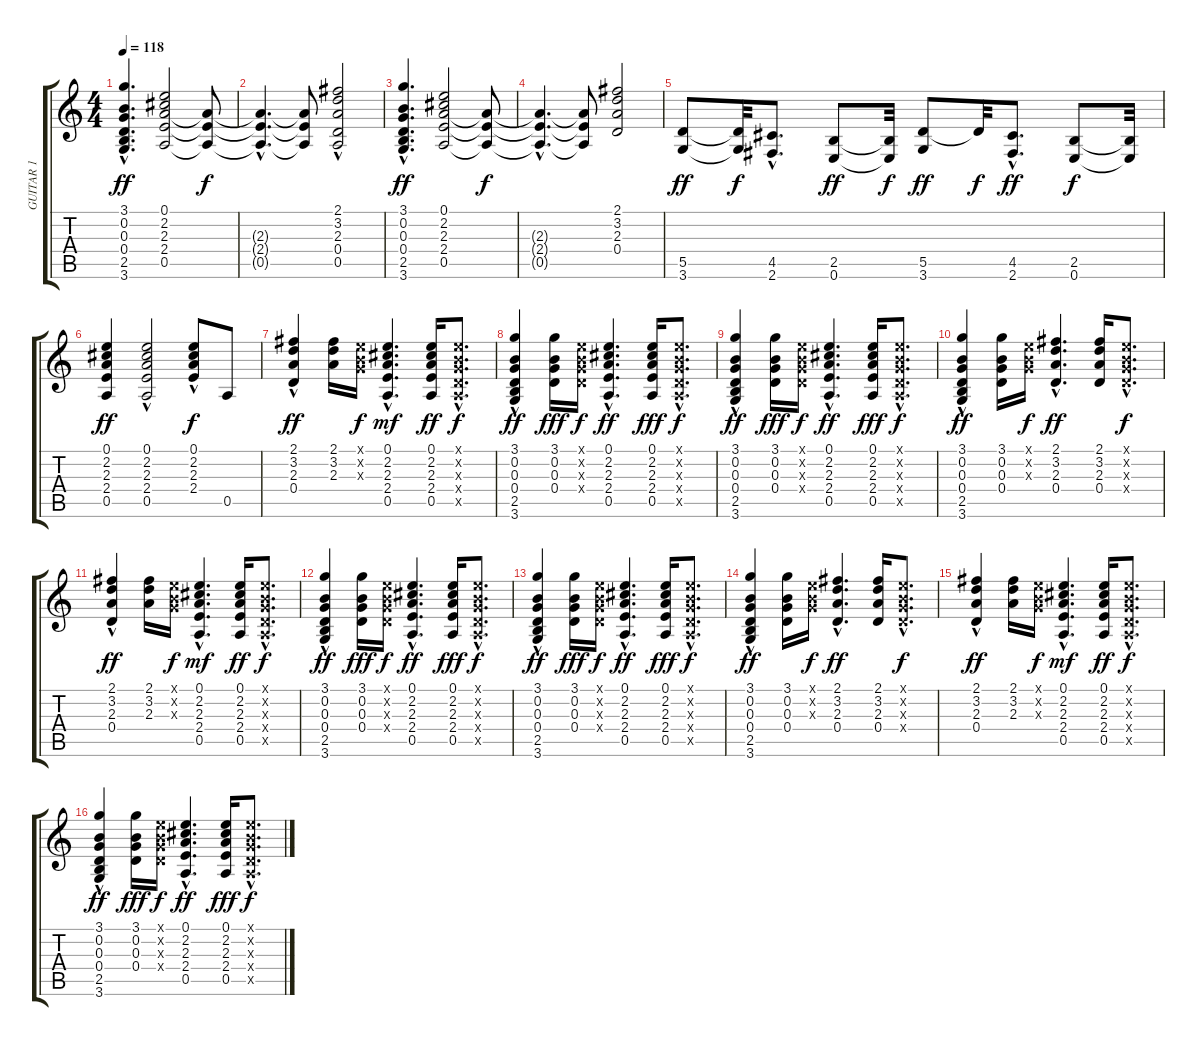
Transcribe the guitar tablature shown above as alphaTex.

\track ("GUITAR 1" "GUITAR 1") {instrument overdrivenguitar}
\staff {score tabs}
\tuning (E4 B3 G3 D3 A2 E2) {hide}
\ts (4 4)
\tempo 118
\clef g2
\ks c
(3.1{hac} 0.2{hac} 0.3 0.4 2.5{hac} 3.6{hac}).4{d dy ff} (0.1 2.2 2.3 2.4 0.5).2 (2.3{t} 2.4{t} 0.5{t}).8{dy f} |
(2.3{hac t} 2.4{hac t} 0.5{hac t}).4{d} (2.3{t} 2.4{t} 0.5{t}).8 (2.1 3.2 2.3 0.4{hac} 0.5{hac}).2 |
(3.1{hac} 0.2{hac} 0.3 0.4 2.5{hac} 3.6{hac}).4{d dy ff} (0.1 2.2 2.3 2.4 0.5).2 (2.3{t} 2.4{t} 0.5{t}).8{dy f} |
(2.3{hac t} 2.4{hac t} 0.5{hac t}).4{d} (2.3{t} 2.4{t} 0.5{t}).8 (2.1 3.2 2.3 0.4).2 |
(5.5 3.6).8{dy ff} (5.5{t} 3.6{t}).32{dy f} (4.5{hac} 2.6{hac}).8{d} (2.5 0.6).8{dy ff} (2.5{t} 0.6{t}).32{dy f} (5.5 3.6).8{dy ff} 5.5{t}.32{dy f} (4.5{hac} 2.6{hac}).8{d dy ff} (2.5 0.6).8{dy f} (2.5{t} 0.6{t}).32 |
(0.1 2.2 2.3 2.4 0.5).4{dy ff} (0.1{hac} 2.2 2.3{hac} 2.4 0.5).2 (0.1{hac} 2.2 2.3{hac} 2.4).8{dy f} 0.5.8 |
(2.1{hac} 3.2{hac} 2.3{hac} 0.4).4{dy ff} (2.1 3.2 2.3).16 (0.1{x} 0.2{x} 0.3{x}).16{dy f} (0.1 2.2 2.3 2.4 0.5{hac}).4{d dy mf} (0.1 2.2 2.3 2.4 0.5).16{dy ff} (0.1{hac x} 0.2{hac x} 0.3{hac x} 0.4{hac x} 0.5{hac x}).8{d dy f} |
(3.1{hac} 0.2{hac} 0.3{hac} 0.4 2.5 3.6).4{dy ff} (3.1 0.2 0.3 0.4).16{dy fff} (0.1{x} 0.2{x} 0.3{x} 0.4{x}).16{dy f} (0.1 2.2 2.3 2.4 0.5{hac}).4{d dy ff} (0.1 2.2 2.3 2.4 0.5).16{dy fff} (0.1{hac x} 0.2{hac x} 0.3{hac x} 0.4{hac x} 0.5{hac x}).8{d dy f} |
(3.1{hac} 0.2{hac} 0.3{hac} 0.4 2.5 3.6).4{dy ff} (3.1 0.2 0.3 0.4).16{dy fff} (0.1{x} 0.2{x} 0.3{x} 0.4{x}).16{dy f} (0.1 2.2 2.3 2.4 0.5{hac}).4{d dy ff} (0.1 2.2 2.3 2.4 0.5).16{dy fff} (0.1{hac x} 0.2{hac x} 0.3{hac x} 0.4{hac x} 0.5{hac x}).8{d dy f} |
(3.1{hac} 0.2{hac} 0.3 0.4 2.5 3.6).4{dy ff} (3.1 0.2 0.3 0.4).16 (0.1{x} 0.2{x} 0.3{x}).16{dy f} (2.1 3.2 2.3 0.4{hac}).4{d dy ff} (2.1 3.2 2.3 0.4).16 (0.1{hac x} 0.2{hac x} 0.3{hac x} 0.4{hac x}).8{d dy f} |
(2.1{hac} 3.2{hac} 2.3{hac} 0.4).4{dy ff} (2.1 3.2 2.3).16 (0.1{x} 0.2{x} 0.3{x}).16{dy f} (0.1 2.2 2.3 2.4 0.5{hac}).4{d dy mf} (0.1 2.2 2.3 2.4 0.5).16{dy ff} (0.1{hac x} 0.2{hac x} 0.3{hac x} 0.4{hac x} 0.5{hac x}).8{d dy f} |
(3.1{hac} 0.2{hac} 0.3{hac} 0.4 2.5 3.6).4{dy ff} (3.1 0.2 0.3 0.4).16{dy fff} (0.1{x} 0.2{x} 0.3{x} 0.4{x}).16{dy f} (0.1 2.2 2.3 2.4 0.5{hac}).4{d dy ff} (0.1 2.2 2.3 2.4 0.5).16{dy fff} (0.1{hac x} 0.2{hac x} 0.3{hac x} 0.4{hac x} 0.5{hac x}).8{d dy f} |
(3.1{hac} 0.2{hac} 0.3{hac} 0.4 2.5 3.6).4{dy ff} (3.1 0.2 0.3 0.4).16{dy fff} (0.1{x} 0.2{x} 0.3{x} 0.4{x}).16{dy f} (0.1 2.2 2.3 2.4 0.5{hac}).4{d dy ff} (0.1 2.2 2.3 2.4 0.5).16{dy fff} (0.1{hac x} 0.2{hac x} 0.3{hac x} 0.4{hac x} 0.5{hac x}).8{d dy f} |
(3.1{hac} 0.2{hac} 0.3 0.4 2.5 3.6).4{dy ff} (3.1 0.2 0.3 0.4).16 (0.1{x} 0.2{x} 0.3{x}).16{dy f} (2.1 3.2 2.3 0.4{hac}).4{d dy ff} (2.1 3.2 2.3 0.4).16 (0.1{hac x} 0.2{hac x} 0.3{hac x} 0.4{hac x}).8{d dy f} |
(2.1{hac} 3.2{hac} 2.3{hac} 0.4).4{dy ff} (2.1 3.2 2.3).16 (0.1{x} 0.2{x} 0.3{x}).16{dy f} (0.1 2.2 2.3 2.4 0.5{hac}).4{d dy mf} (0.1 2.2 2.3 2.4 0.5).16{dy ff} (0.1{hac x} 0.2{hac x} 0.3{hac x} 0.4{hac x} 0.5{hac x}).8{d dy f} |
(3.1{hac} 0.2{hac} 0.3{hac} 0.4 2.5 3.6).4{dy ff} (3.1 0.2 0.3 0.4).16{dy fff} (0.1{x} 0.2{x} 0.3{x} 0.4{x}).16{dy f} (0.1 2.2 2.3 2.4 0.5{hac}).4{d dy ff} (0.1 2.2 2.3 2.4 0.5).16{dy fff} (0.1{hac x} 0.2{hac x} 0.3{hac x} 0.4{hac x} 0.5{hac x}).8{d dy f}
